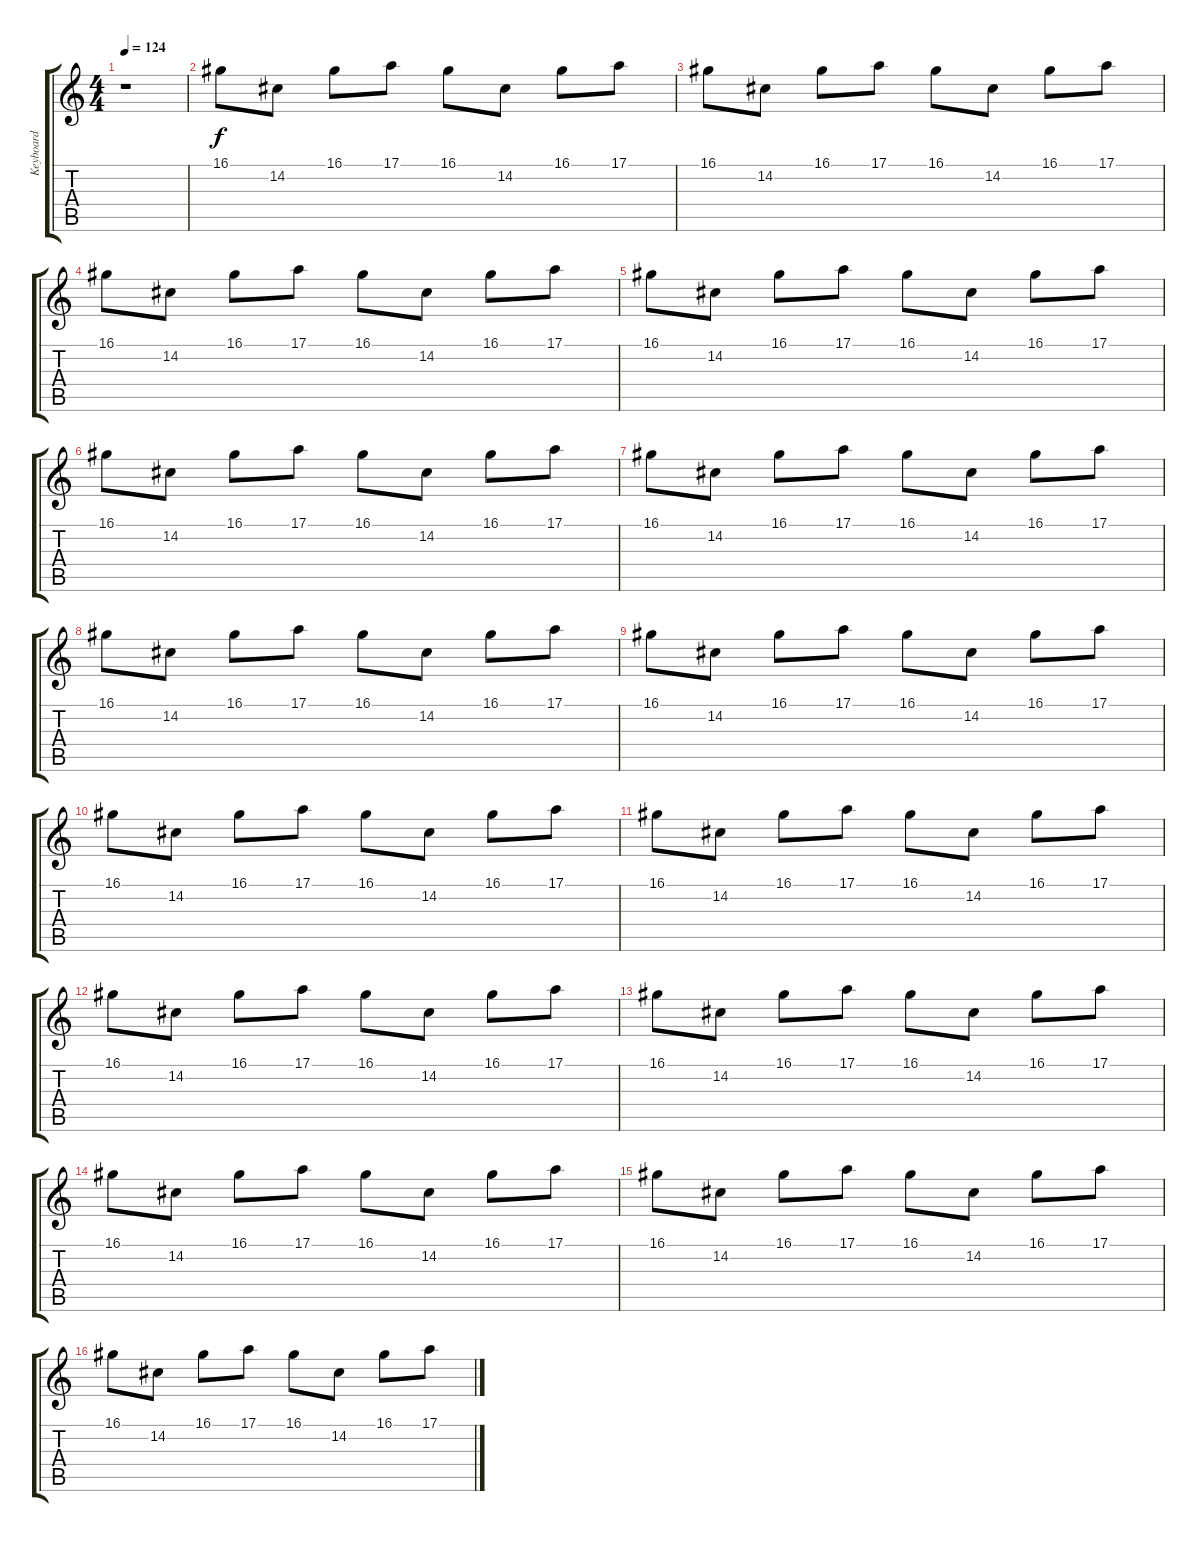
\track ("Keyboard" "Keyboard") {instrument churchorgan}
\staff {score tabs}
\tuning (E4 B3 G3 D3 A2 E2) {hide}
\ts (4 4)
\tempo 124
\clef g2
\ks c
r.1{dy f} |
16.1.8{volume 11} 14.2.8 16.1.8 17.1.8 16.1.8 14.2.8 16.1.8 17.1.8 |
16.1.8 14.2.8 16.1.8 17.1.8 16.1.8 14.2.8 16.1.8 17.1.8 |
16.1.8 14.2.8 16.1.8 17.1.8 16.1.8 14.2.8 16.1.8 17.1.8 |
16.1.8 14.2.8 16.1.8 17.1.8 16.1.8 14.2.8 16.1.8 17.1.8 |
16.1.8 14.2.8 16.1.8 17.1.8 16.1.8 14.2.8 16.1.8 17.1.8 |
16.1.8 14.2.8 16.1.8 17.1.8 16.1.8 14.2.8 16.1.8 17.1.8 |
16.1.8 14.2.8 16.1.8 17.1.8 16.1.8 14.2.8 16.1.8 17.1.8 |
16.1.8 14.2.8 16.1.8 17.1.8 16.1.8{volume 12} 14.2.8 16.1.8{volume 14} 17.1.8 |
16.1.8{volume 11} 14.2.8 16.1.8 17.1.8 16.1.8 14.2.8 16.1.8 17.1.8 |
16.1.8 14.2.8 16.1.8 17.1.8 16.1.8 14.2.8 16.1.8 17.1.8 |
16.1.8 14.2.8 16.1.8 17.1.8 16.1.8 14.2.8 16.1.8 17.1.8 |
16.1.8 14.2.8 16.1.8 17.1.8 16.1.8 14.2.8 16.1.8 17.1.8 |
16.1.8 14.2.8 16.1.8 17.1.8 16.1.8 14.2.8 16.1.8 17.1.8 |
16.1.8 14.2.8 16.1.8 17.1.8 16.1.8 14.2.8 16.1.8 17.1.8 |
16.1.8 14.2.8 16.1.8 17.1.8 16.1.8 14.2.8 16.1.8 17.1.8
